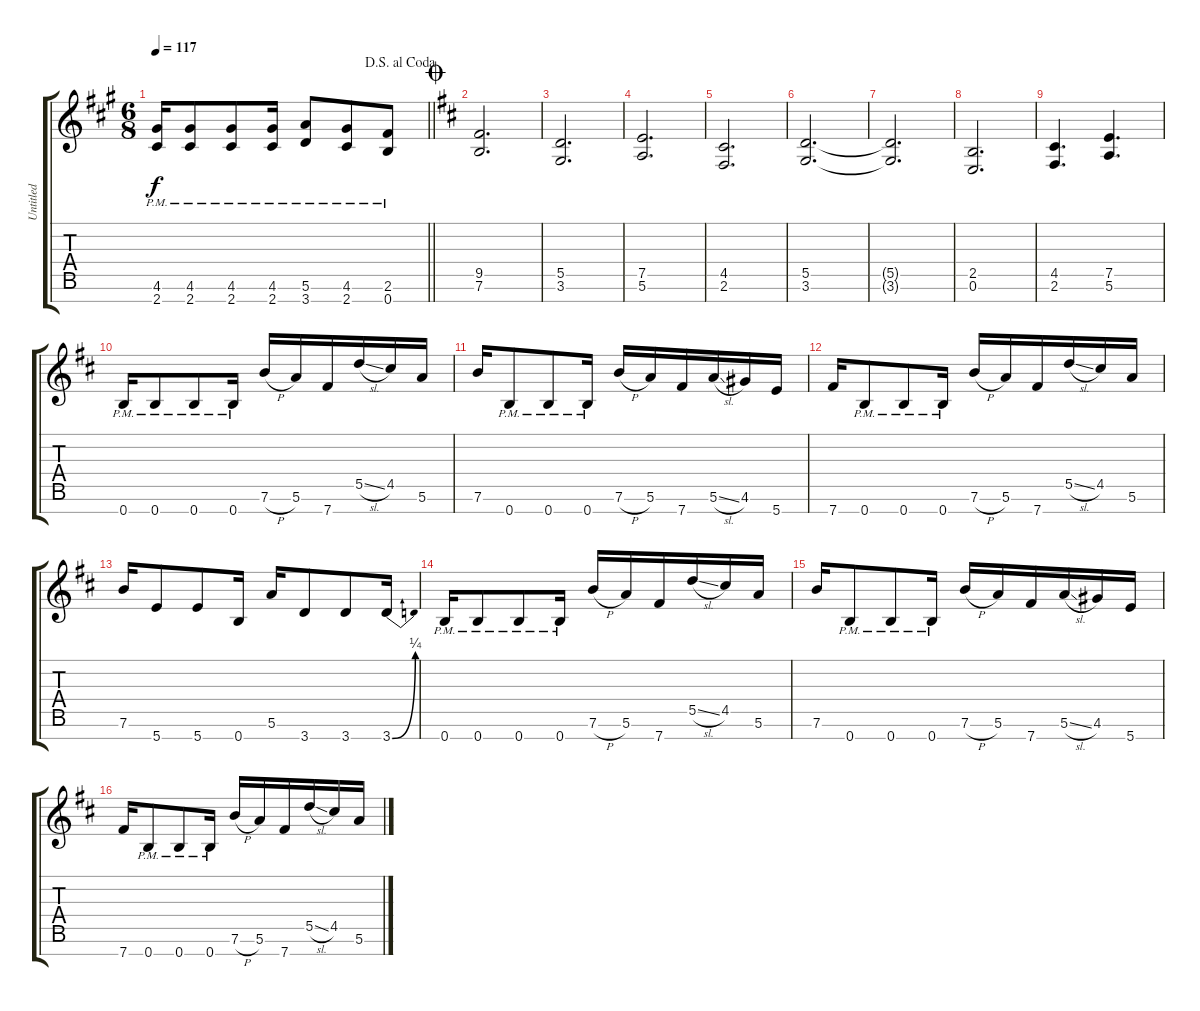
\track ("Untitled" "Untitled") {instrument distortionguitar}
\staff {score tabs}
\tuning (E4 B3 G3 D3 A2 E2 B1) {hide}
\ts (6 8)
\jump dalsegnoalcoda
\tempo 117
\clef g2
\barLineRight lightlight
\ks a
(4.6{pm} 2.7{pm}).16{ot 8vb dy f} (4.6{pm} 2.7{pm}).8{ot 8vb} (4.6{pm} 2.7{pm}).8{ot 8vb} (4.6{pm} 2.7{pm}).16{ot 8vb} (5.6{pm} 3.7{pm}).8{ot 8vb} (4.6{pm} 2.7{pm}).8{ot 8vb} (2.6{pm} 0.7{pm}).8{ot 8vb} |
\jump coda
\ks d
(9.5 7.6).2{d} |
(5.5 3.6).2{d} |
(7.5 5.6).2{d} |
(4.5 2.6).2{d} |
(5.5 3.6).2{d} |
(5.5{t} 3.6{t}).2{d} |
(2.5 0.6).2{d} |
(4.5 2.6).4{d} (7.5 5.6).4{d} |
0.7{pm}.16{ot 8vb} 0.7{pm}.8{ot 8vb} 0.7{pm}.8{ot 8vb} 0.7{pm}.16{ot 8vb} 7.6{h}.16{ot 8vb} 5.6.16{ot 8vb} 7.7.16{ot 8vb} 5.5{sl}.16{ot 8vb} 4.5.16{ot 8vb} 5.6.16{ot 8vb} |
7.6.16{ot 8vb} 0.7{pm}.8{ot 8vb} 0.7{pm}.8{ot 8vb} 0.7{pm}.16{ot 8vb} 7.6{h}.16{ot 8vb} 5.6.16{ot 8vb} 7.7.16{ot 8vb} 5.6{sl}.16{ot 8vb} 4.6.16{ot 8vb} 5.7.16{ot 8vb} |
7.7.16{ot 8vb} 0.7{pm}.8{ot 8vb} 0.7{pm}.8{ot 8vb} 0.7{pm}.16{ot 8vb} 7.6{h}.16{ot 8vb} 5.6.16{ot 8vb} 7.7.16{ot 8vb} 5.5{sl}.16{ot 8vb} 4.5.16{ot 8vb} 5.6.16{ot 8vb} |
7.6.16{ot 8vb} 5.7.8{ot 8vb} 5.7.8{ot 8vb} 0.7.16{ot 8vb} 5.6.16{ot 8vb} 3.7.8{ot 8vb} 3.7.8{ot 8vb} 3.7{be (bend 0 0 60 1)}.16{ot 8vb} |
0.7{pm}.16{ot 8vb} 0.7{pm}.8{ot 8vb} 0.7{pm}.8{ot 8vb} 0.7{pm}.16{ot 8vb} 7.6{h}.16{ot 8vb} 5.6.16{ot 8vb} 7.7.16{ot 8vb} 5.5{sl}.16{ot 8vb} 4.5.16{ot 8vb} 5.6.16{ot 8vb} |
7.6.16{ot 8vb} 0.7{pm}.8{ot 8vb} 0.7{pm}.8{ot 8vb} 0.7{pm}.16{ot 8vb} 7.6{h}.16{ot 8vb} 5.6.16{ot 8vb} 7.7.16{ot 8vb} 5.6{sl}.16{ot 8vb} 4.6.16{ot 8vb} 5.7.16{ot 8vb} |
7.7.16{ot 8vb} 0.7{pm}.8{ot 8vb} 0.7{pm}.8{ot 8vb} 0.7{pm}.16{ot 8vb} 7.6{h}.16{ot 8vb} 5.6.16{ot 8vb} 7.7.16{ot 8vb} 5.5{sl}.16{ot 8vb} 4.5.16{ot 8vb} 5.6.16{ot 8vb}
